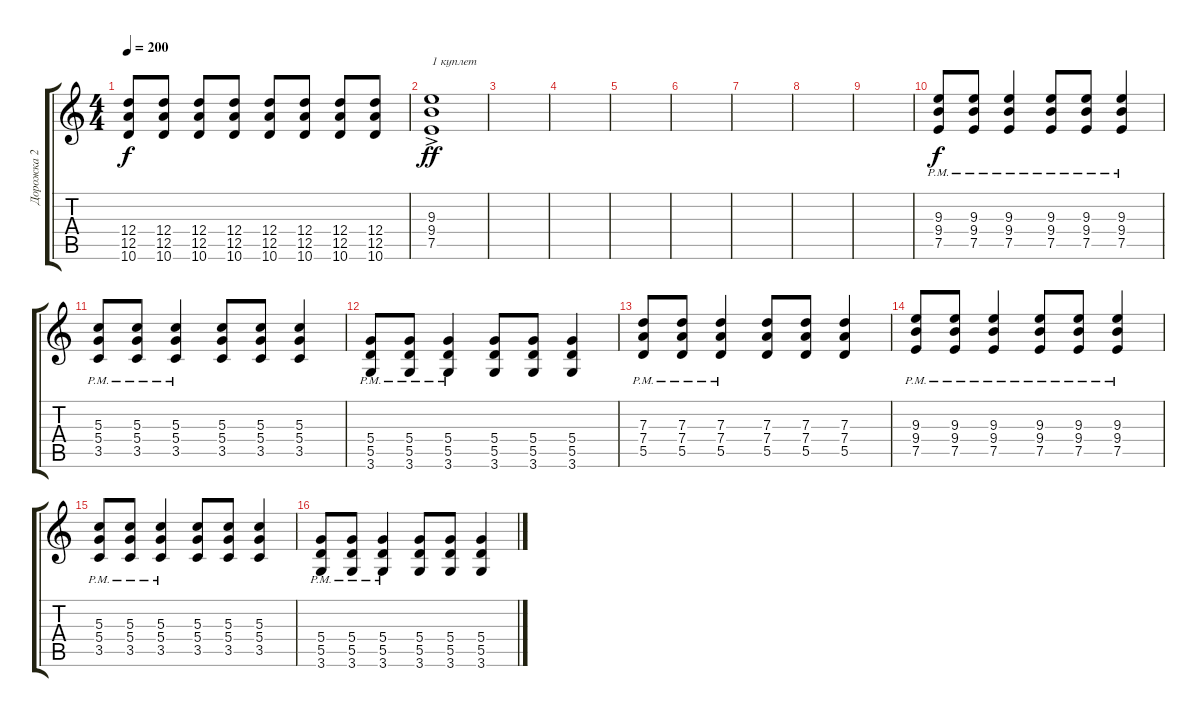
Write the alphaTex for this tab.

\track ("Дорожка 2" "Дорожка 2") {instrument distortionguitar}
\staff {score tabs}
\tuning (E4 B3 G3 D3 A2 E2) {hide}
\ts (4 4)
\tempo 200
\clef g2
\ks c
(12.4 12.5 10.6).8{dy f} (12.4 12.5 10.6).8 (12.4 12.5 10.6).8 (12.4 12.5 10.6).8 (12.4 12.5 10.6).8 (12.4 12.5 10.6).8 (12.4 12.5 10.6).8 (12.4 12.5 10.6).8 |
(9.3{ac} 9.4 7.5).1{txt "1 куплет" dy ff} |
|
|
|
|
|
|
|
(9.3{pm} 9.4{pm} 7.5{pm}).8{dy f} (9.3{pm} 9.4{pm} 7.5{pm}).8 (9.3{pm} 9.4{pm} 7.5{pm}).4 (9.3{pm} 9.4{pm} 7.5{pm}).8 (9.3{pm} 9.4{pm} 7.5{pm}).8 (9.3{pm} 9.4{pm} 7.5{pm}).4 |
(5.3{pm} 5.4{pm} 3.5{pm}).8 (5.3{pm} 5.4{pm} 3.5{pm}).8 (5.3{pm} 5.4{pm} 3.5{pm}).4 (5.3 5.4 3.5).8 (5.3 5.4 3.5).8 (5.3 5.4 3.5).4 |
(5.4{pm} 5.5{pm} 3.6{pm}).8 (5.4{pm} 5.5{pm} 3.6{pm}).8 (5.4{pm} 5.5{pm} 3.6{pm}).4 (5.4 5.5 3.6).8 (5.4 5.5 3.6).8 (5.4 5.5 3.6).4 |
(7.3{pm} 7.4{pm} 5.5{pm}).8 (7.3{pm} 7.4{pm} 5.5{pm}).8 (7.3{pm} 7.4{pm} 5.5{pm}).4 (7.3 7.4 5.5).8 (7.3 7.4 5.5).8 (7.3 7.4 5.5).4 |
(9.3{pm} 9.4{pm} 7.5{pm}).8 (9.3{pm} 9.4{pm} 7.5{pm}).8 (9.3{pm} 9.4{pm} 7.5{pm}).4 (9.3{pm} 9.4{pm} 7.5{pm}).8 (9.3{pm} 9.4{pm} 7.5{pm}).8 (9.3{pm} 9.4{pm} 7.5{pm}).4 |
(5.3{pm} 5.4{pm} 3.5{pm}).8 (5.3{pm} 5.4{pm} 3.5{pm}).8 (5.3{pm} 5.4{pm} 3.5{pm}).4 (5.3 5.4 3.5).8 (5.3 5.4 3.5).8 (5.3 5.4 3.5).4 |
(5.4{pm} 5.5{pm} 3.6{pm}).8 (5.4{pm} 5.5{pm} 3.6{pm}).8 (5.4{pm} 5.5{pm} 3.6{pm}).4 (5.4 5.5 3.6).8 (5.4 5.5 3.6).8 (5.4 5.5 3.6).4
